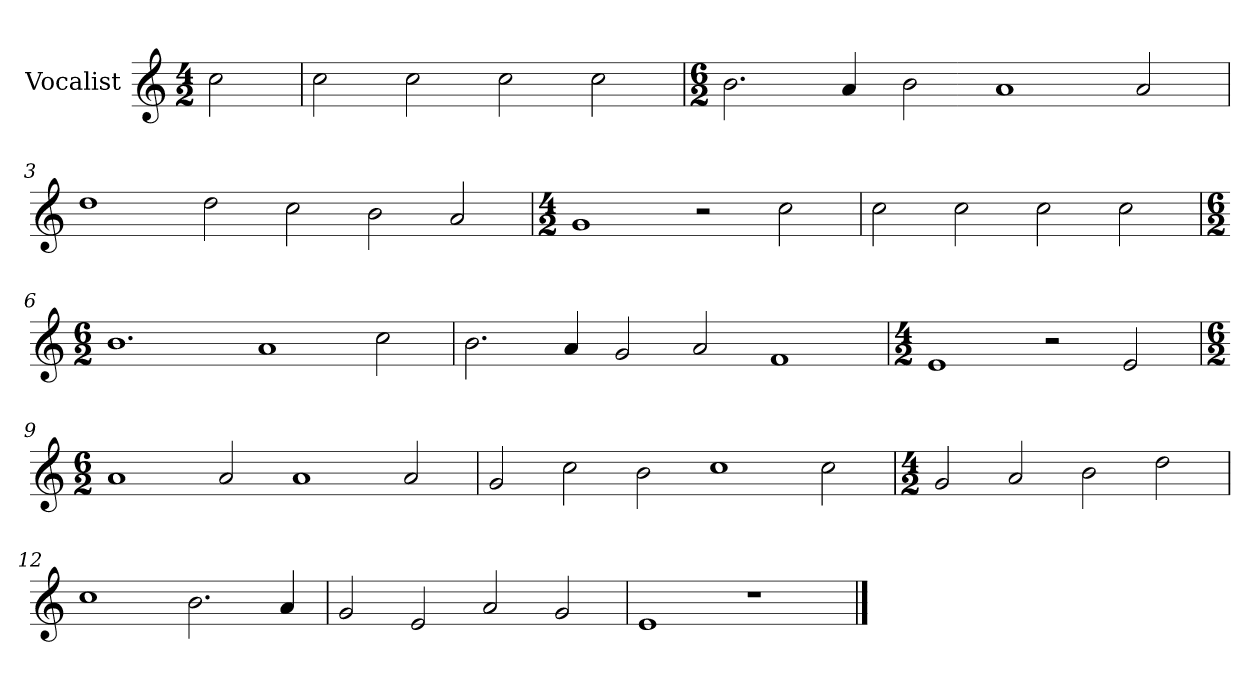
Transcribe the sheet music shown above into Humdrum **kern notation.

**kern
*part1
*staff1
*I"Vocalist
*k[]
*C:
*M4/2
=
2cc
=1
2cc
2cc
2cc
2cc
=2
*M6/2
2.b
4a
2b
1a
2a
=3
1dd
2dd
2cc
2b
2a
=4
*M4/2
1g
2r
2cc
=5
2cc
2cc
2cc
2cc
=6
*M6/2
1.b
1a
2cc
=7
2.b
4a
2g
2a
1f
=8
*M4/2
1e
2r
2e
=9
*M6/2
1a
2a
1a
2a
=10
2g
2cc
2b
1cc
2cc
=11
*M4/2
2g
2a
2b
2dd
=12
1cc
2.b
4a
=13
2g
2e
2a
2g
=14
1e
1r
==
*-
